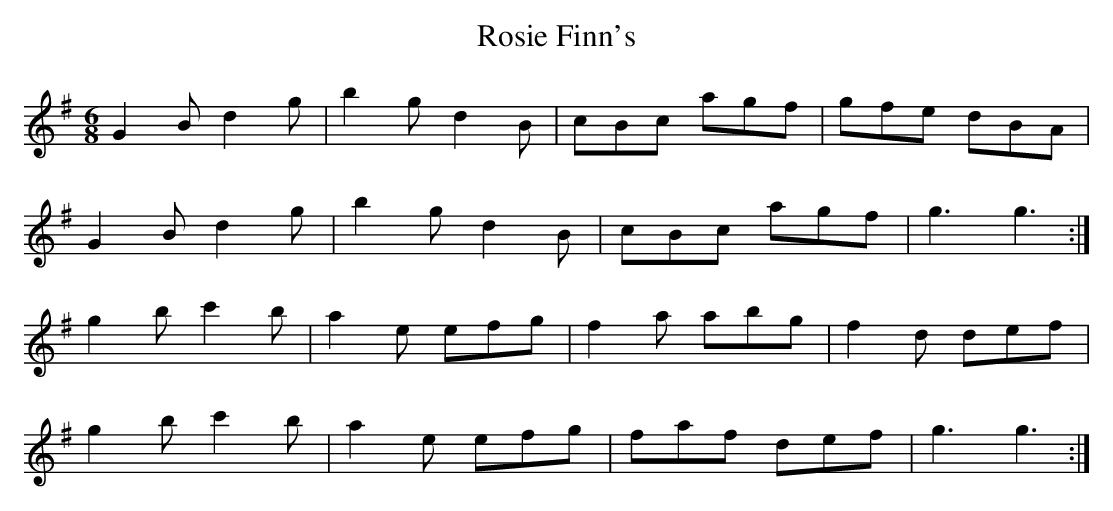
X:1
T:Finn's, Rosie
M:6/8
L:1/8
K:G Major
G2B d2g|b2g d2B|cBc agf|gfe dBA|!
G2B d2g|b2g d2B|cBc agf|g3 g3:|!
g2b c'2b|a2e efg|f2a abg|f2d def|!
g2b c'2b|a2e efg|faf def|g3 g3:|!
